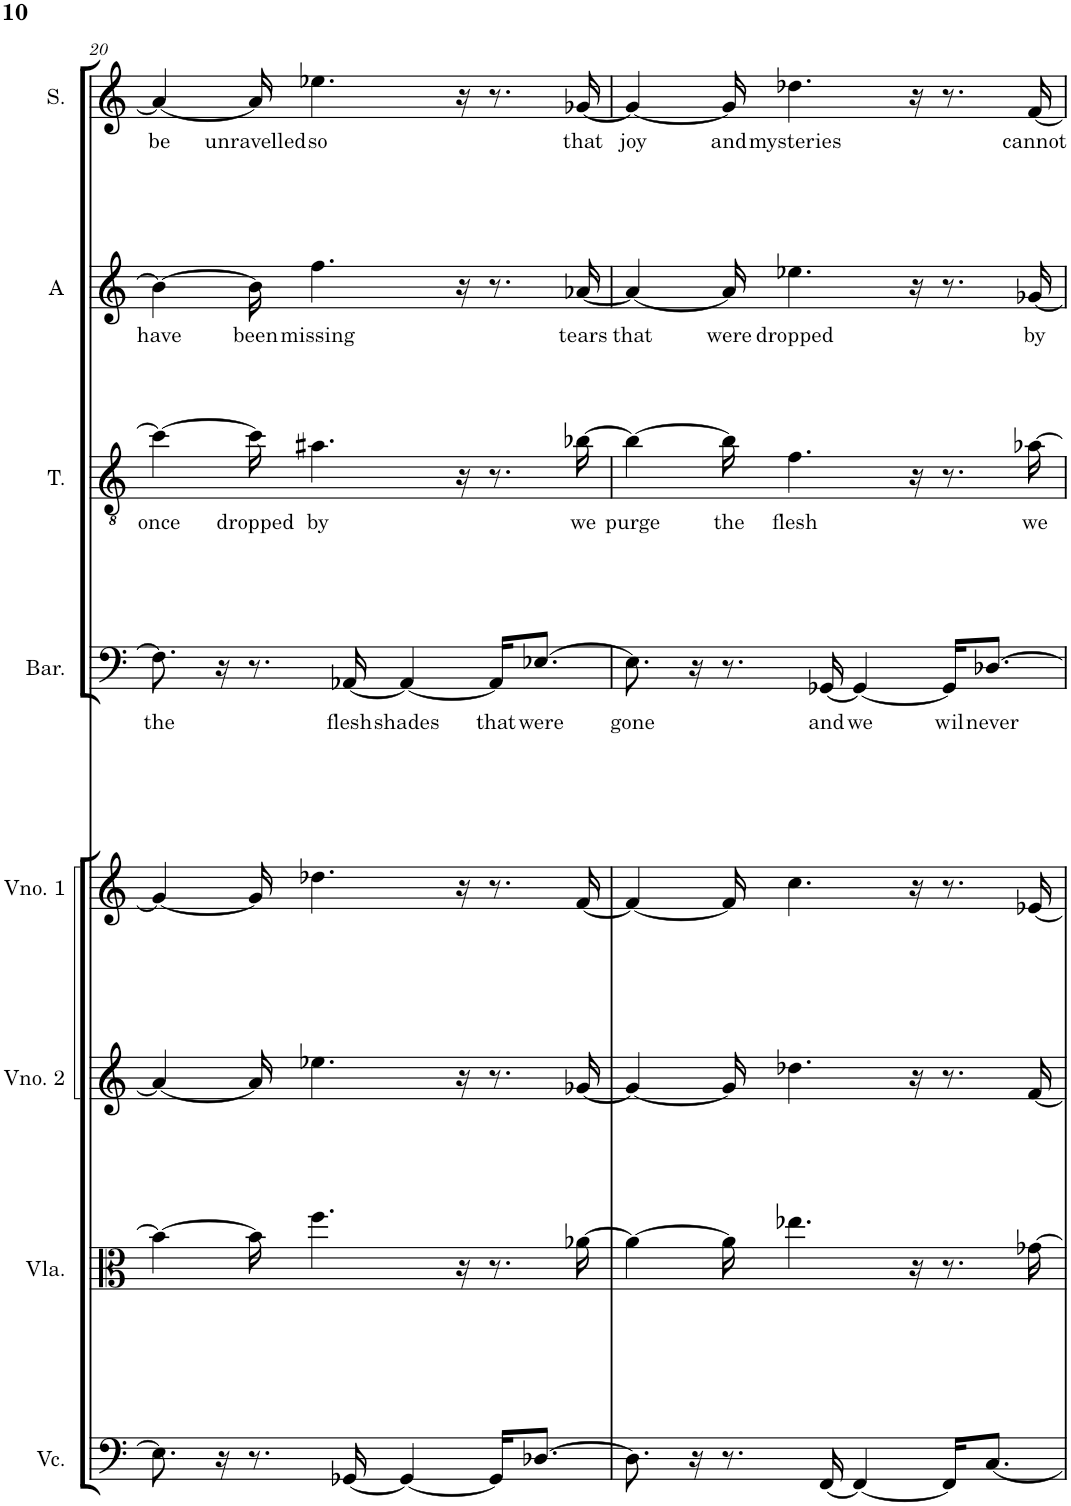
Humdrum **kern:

**kern	**kern	**kern	**kern	**kern	**text	**kern	**text	**kern	**text	**kern	**text
*part8	*part7	*part6	*part5	*part4	*part4	*part3	*part3	*part2	*part2	*part1	*part1
*staff8	*staff7	*staff6	*staff5	*staff4	*staff4	*staff3	*staff3	*staff2	*staff2	*staff1	*staff1
*I"Violoncelo	*I"Viola	*I"Violino 2	*I"Violino 1	*I"Barítono	*	*I"Tenor	*	*I"Alto	*	*I"Soprano	*
*I'Vc.	*I'Vla.	*I'Vno. 2	*I'Vno. 1	*I'Bar.	*	*I'T.	*	*I'A	*	*I'S.	*
!!LO:PB:g=z
*clefF4	*clefC3	*clefG2	*clefG2	*clefF4	*	*clefGv2	*	*clefG2	*	*clefG2	*
*k[]	*k[]	*k[]	*k[]	*k[]	*	*k[]	*	*k[]	*	*k[]	*
*M4/4	*M4/4	*M4/4	*M4/4	*M4/4	*	*M4/4	*	*M4/4	*	*M4/4	*
=20	=20	=20	=20	=20	=20	=20	=20	=20	=20	=20	=20
!	!	!	!	!	!LO:LY:b	!	!LO:LY:b	!	!LO:LY:b	!	!LO:LY:b
8.E-\]	4b-\_	4a-/_	4g-/_	8.F\]	the	4cc\_	once	4b-\_	have	4a-/_	be
16r	.	.	.	16r	.	.	.	.	.	.	.
!	!	!	!	!	!	!	!LO:LY:b	!	!LO:LY:b	!	!LO:LY:b
8.r	16b-\]	16a-/]	16g-/]	8.r	.	16cc\]	dropped	16b-\]	been	16a-/]	unravelled
!	!	!	!	!	!	!	!LO:LY:b	!	!LO:LY:b	!	!LO:LY:b
.	4.ff\	4.ee-X\	4.dd-X\	.	.	4.a#X\	by	4.ff\	missing	4.ee-X\	so
!	!	!	!	!	!LO:LY:b	!	!	!	!	!	!
[16GG-X/	.	.	.	[16AA-X/	flesh	.	.	.	.	.	.
!	!	!	!	!	!LO:LY:b	!	!	!	!	!	!
4GG-/_	.	.	.	4AA-/_	shades	.	.	.	.	.	.
.	16r	16r	16r	.	.	16r	.	16r	.	16r	.
!	!	!	!	!	!LO:LY:b	!	!	!	!	!	!
16GG-/KL]	8.r	8.r	8.r	16AA-/KL]	that	8.r	.	8.r	.	8.r	.
!	!	!	!	!	!LO:LY:b	!	!	!	!	!	!
[8.D-X/J	.	.	.	[8.E-X/J	were	.	.	.	.	.	.
!	!	!	!	!	!	!	!LO:LY:b	!	!LO:LY:b	!	!LO:LY:b
.	[16a-X\	[16g-X/	[16f/	.	.	[16b-X\	we	[16a-X/	tears	[16g-X/	that
=21	=21	=21	=21	=21	=21	=21	=21	=21	=21	=21	=21
!	!	!	!	!	!LO:LY:b	!	!LO:LY:b	!	!LO:LY:b	!	!LO:LY:b
8.D-\]	4a-\_	4g-/_	4f/_	8.E-\]	gone	4b-\_	purge	4a-/_	that	4g-/_	joy
16r	.	.	.	16r	.	.	.	.	.	.	.
!	!	!	!	!	!	!	!LO:LY:b	!	!LO:LY:b	!	!LO:LY:b
8.r	16a-\]	16g-/]	16f/]	8.r	.	16b-\]	the	16a-/]	were	16g-/]	and
!	!	!	!	!	!	!	!LO:LY:b	!	!LO:LY:b	!	!LO:LY:b
.	4.ee-X\	4.dd-X\	4.cc\	.	.	4.f\	flesh	4.ee-X\	dropped	4.dd-X\	mysteries
!	!	!	!	!	!LO:LY:b	!	!	!	!	!	!
[16FF/	.	.	.	[16GG-X/	and	.	.	.	.	.	.
!	!	!	!	!	!LO:LY:b	!	!	!	!	!	!
4FF/_	.	.	.	4GG-/_	we	.	.	.	.	.	.
.	16r	16r	16r	.	.	16r	.	16r	.	16r	.
!	!	!	!	!	!LO:LY:b	!	!	!	!	!	!
16FF/KL]	8.r	8.r	8.r	16GG-/KL]	wil	8.r	.	8.r	.	8.r	.
!	!	!	!	!	!LO:LY:b	!	!	!	!	!	!
[8.C/J	.	.	.	[8.D-X/J	never	.	.	.	.	.	.
!	!	!	!	!	!	!	!LO:LY:b	!	!LO:LY:b	!	!LO:LY:b
.	[16g-X\	[16f/	[16e-X/	.	.	[16a-X\	we	[16g-X/	by	[16f/	cannot
=	=	=	=	=	=	=	=	=	=	=	=
*-	*-	*-	*-	*-	*-	*-	*-	*-	*-	*-	*-
